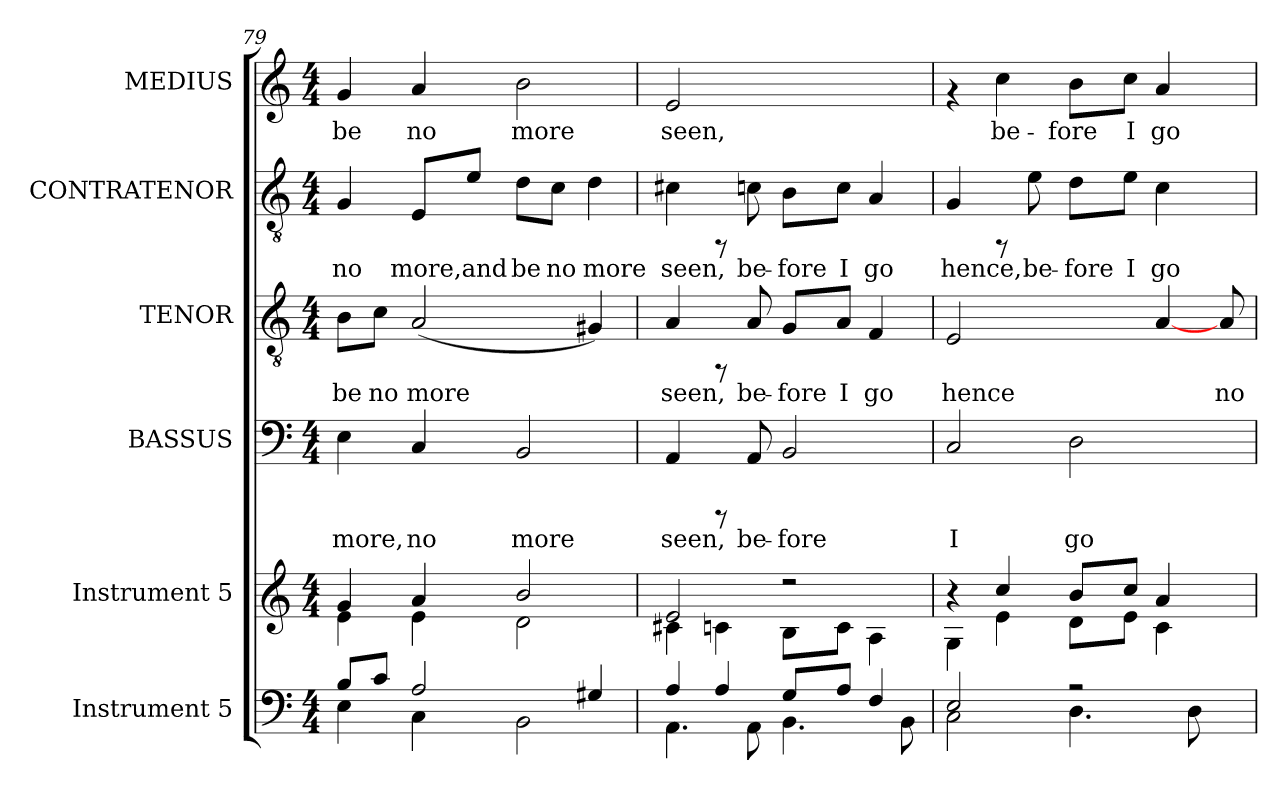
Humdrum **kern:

**kern	**kern	**kern	**text	**kern	**text	**kern	**text	**kern	**text
*part6	*part5	*part4	*part4	*part3	*part3	*part2	*part2	*part1	*part1
*staff6	*staff5	*staff4	*staff4	*staff3	*staff3	*staff2	*staff2	*staff1	*staff1
*I"Instrument 5	*I"Instrument 5	*I"BASSUS	*	*I"TENOR	*	*I"CONTRATENOR	*	*I"MEDIUS	*
*	*	*I'B	*	*	*	*	*	*	*
*clefF4	*clefG2	*clefF4	*	*clefGv2	*	*clefGv2	*	*clefG2	*
*k[]	*k[]	*k[]	*	*k[]	*	*k[]	*	*k[]	*
*C:	*C:	*C:	*	*C:	*	*C:	*	*C:	*
*M4/4	*M4/4	*M4/4	*	*M4/4	*	*M4/4	*	*M4/4	*
=79	=79	=79	=79	=79	=79	=79	=79	=79	=79
*^	*^	*	*	*	*	*	*	*	*
!	!	!	!	!	!LO:LY:b	!	!LO:LY:b:cj	!	!LO:LY:b:cj	!	!LO:LY:b:cj
8B/L	4E\	4g/	4e\	4E\	more,	8B\L	be	4G/	no	4g/	be
!	!	!	!	!	!	!	!LO:LY:b:cj	!	!	!	!
8c/J	.	.	.	.	.	8c\J	no	.	.	.	.
!	!	!	!	!	!LO:LY:b	!	!LO:LY:b:cj	!	!LO:LY:b:cj	!	!LO:LY:b:cj
2A/	4C\	4a/	4e\	4C/	no	(<2A/	more	8E/L	more,	4a/	no
!	!	!	!	!	!	!	!	!	!LO:LY:b:cj	!	!
.	.	.	.	.	.	.	.	8e/J	and	.	.
!	!	!	!	!	!LO:LY:b	!	!	!	!LO:LY:b:cj	!	!LO:LY:b:cj
.	2BB\	2b/	2d\	2BB/	more	.	.	8d\L	be	2b\	more
!	!	!	!	!	!	!	!	!	!LO:LY:b:cj	!	!
.	.	.	.	.	.	.	.	8c\J	no	.	.
!	!	!	!	!	!	!	!LO:LY:b:cj	!	!LO:LY:b:cj	!	!
4G#X/	.	.	.	.	.	4G#X/)	.	4d\	more	.	.
!!LO:PB:g=z
=80	=80	=80	=80	=80	=80	=80	=80	=80	=80	=80	=80
!	!	!	!	!	!LO:LY:b	!	!LO:LY:b:cj	!	!LO:LY:b:cj	!	!LO:LY:b:cj
4A/	4.AA\	2e/	4c#X\	4AA/	seen,	4A/	seen,	4c#X\	seen,	2e/	seen,
4A/	.	.	4cn\	8rCCC	.	8rFF	.	8rFF	.	.	.
!	!	!	!	!	!LO:LY:b	!	!LO:LY:b:cj	!	!LO:LY:b:cj	!	!
.	8AA\	.	.	8AA/	be-	8A/	be-	8cn\	be-	.	.
!	!	!	!	!	!LO:LY:b	!	!LO:LY:b:cj	!	!LO:LY:b:cj	!	!
8G/L	4.BB\	2r	8B\L	2BB/	-fore	8G/L	-fore	8B\L	-fore	2ryy	.
!	!	!	!	!	!	!	!LO:LY:b:cj	!	!LO:LY:b:cj	!	!
8A/J	.	.	8c\J	.	.	8A/J	I	8c\J	I	.	.
!	!	!	!	!	!	!	!LO:LY:b:cj	!	!LO:LY:b:cj	!	!
4F/	.	.	4A\	.	.	4F/	go	4A/	go	.	.
.	8BB\	.	.	.	.	.	.	.	.	.	.
=81	=81	=81	=81	=81	=81	=81	=81	=81	=81	=81	=81
!	!	!	!	!	!LO:LY:b	!	!LO:LY:b:cj	!	!LO:LY:b:cj	!	!
2E/	2C\	4ra	4G\	2C/	I	2E/	hence	4G/	hence,	4rf	.
!	!	!	!	!	!	!	!	!	!	!	!LO:LY:b:cj
.	.	4cc/	4e\	.	.	.	.	8rFF	.	4cc\	be-
!	!	!	!	!	!	!	!	!	!LO:LY:b:cj	!	!
.	.	.	.	.	.	.	.	8e\	be-	.	.
!	!	!	!	!	!LO:LY:b	!	!	!	!LO:LY:b:cj	!	!LO:LY:b:cj
2r	4.D\	8b/L	8d\L	2D\	go	4ryy	.	8d\L	-fore	8b\L	-fore
!	!	!	!	!	!	!	!	!	!LO:LY:b:cj	!	!LO:LY:b:cj
.	.	8cc/J	8e\J	.	.	.	.	8e\J	I	8cc\J	I
!	!	!	!	!	!	!	!	!	!LO:LY:b:cj	!	!LO:LY:b:cj
.	.	4a/	4c\	.	.	[<4A/	.	4c\	go	4a/	go
.	8D\	.	.	.	.	.	.	.	.	.	.
!	!	!	!	!	!	!	!LO:LY:b:cj	!	!	!	!
8ryy	8ryy	8ryy	8ryy	8ryy	.	8A/	no	8ryy	.	8ryy	.
*v	*v	*	*	*	*	*	*	*	*	*	*
*	*v	*v	*	*	*	*	*	*	*	*
=	=	=	=	=	=	=	=	=	=
*-	*-	*-	*-	*-	*-	*-	*-	*-	*-
